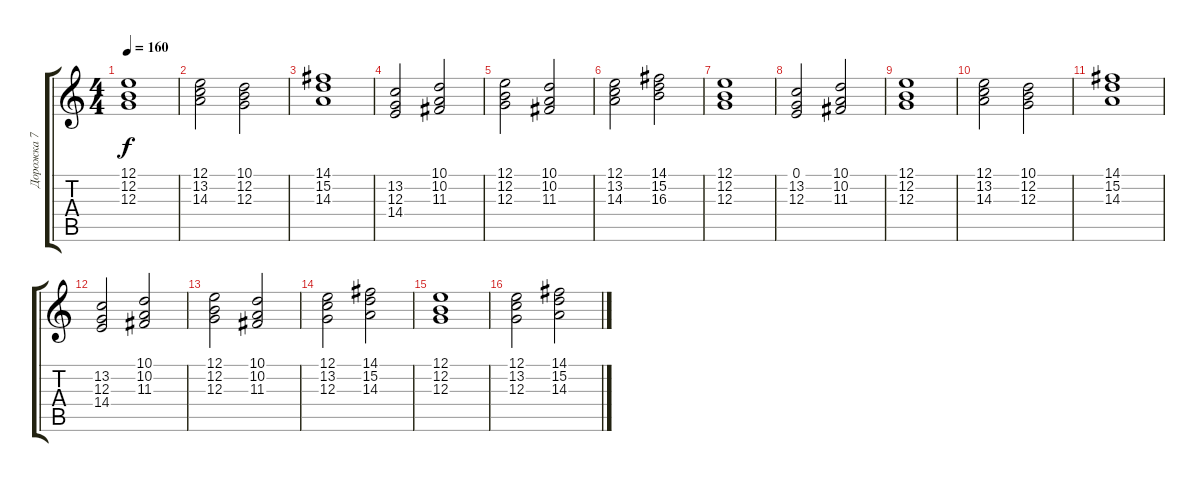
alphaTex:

\track ("Дорожка 7" "Дорожка 7") {instrument choiraahs}
\staff {score tabs}
\tuning (E4 B3 G3 D3 A2 E2) {hide}
\ts (4 4)
\tempo 160
\clef g2
\ks c
(12.1 12.2 12.3).1{dy f} |
(12.1 13.2 14.3).2 (10.1 12.2 12.3).2 |
(14.1 15.2 14.3).1 |
(13.2 12.3 14.4).2 (10.1 10.2 11.3).2 |
(12.1 12.2 12.3).2 (10.1 10.2 11.3).2 |
(12.1 13.2 14.3).2 (14.1 15.2 16.3).2 |
(12.1 12.2 12.3).1 |
(0.1 13.2 12.3).2 (10.1 10.2 11.3).2 |
(12.1 12.2 12.3).1 |
(12.1 13.2 14.3).2 (10.1 12.2 12.3).2 |
(14.1 15.2 14.3).1 |
(13.2 12.3 14.4).2 (10.1 10.2 11.3).2 |
(12.1 12.2 12.3).2 (10.1 10.2 11.3).2 |
(12.1 13.2 12.3).2 (14.1 15.2 14.3).2 |
(12.1 12.2 12.3).1 |
(12.1 13.2 12.3).2 (14.1 15.2 14.3).2
